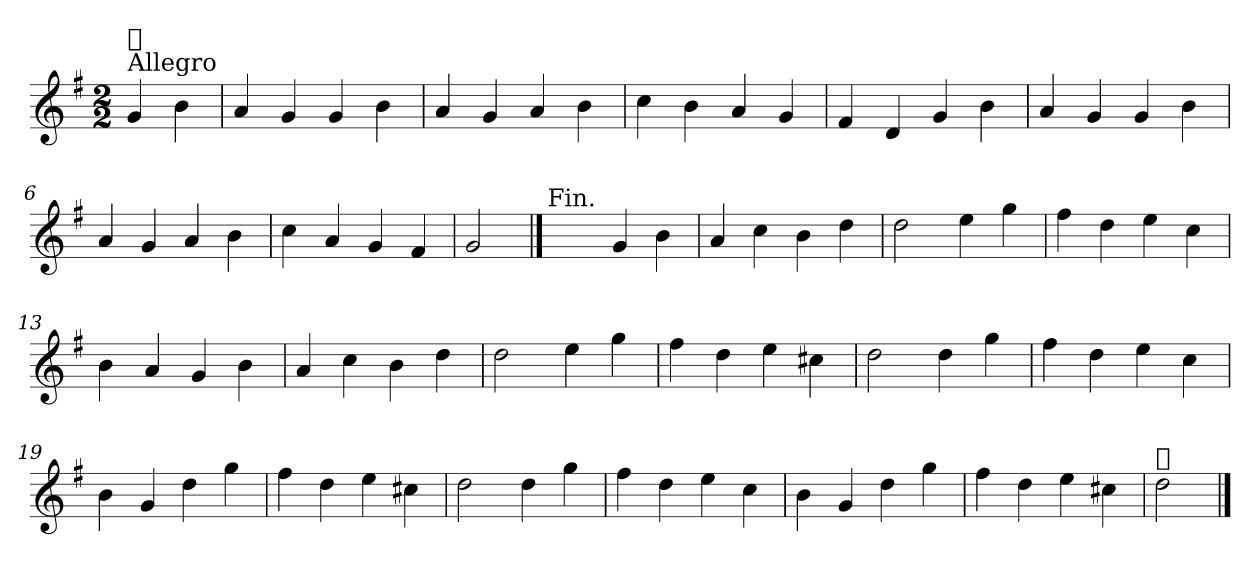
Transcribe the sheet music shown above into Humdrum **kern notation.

**kern
*part1
*staff1
*clefG2
*k[f#]
*G:
*M2/2
=
!LO:TX:a:t=Allegro
!LO:TX:a:t=𝄋
4g/
4b\
=1
4a/
4g/
4g/
4b\
=2
4a/
4g/
4a/
4b\
=3
4cc\
4b\
4a/
4g/
=4
4f#/
4d/
4g/
4b\
!!LO:LB:g=z
=5
4a/
4g/
4g/
4b\
=6
4a/
4g/
4a/
4b\
=7
4cc\
4a/
4g/
4f#/
=8
2g/
==9
!LO:TX:a:t=Fin.
2ryy
4g/
4b\
=10
4a/
4cc\
4b\
4dd\
!!LO:LB:g=z
=11
2dd\
4ee\
4gg\
=12
4ff#\
4dd\
4ee\
4cc\
=13
4b\
4a/
4g/
4b\
=14
4a/
4cc\
4b\
4dd\
=15
2dd\
4ee\
4gg\
=16
4ff#\
4dd\
4ee\
4cc#X\
!!LO:LB:g=z
=17
2dd\
4dd\
4gg\
=18
4ff#\
4dd\
4ee\
4cc\
=19
4b\
4g/
4dd\
4gg\
=20
4ff#\
4dd\
4ee\
4cc#X\
=21
2dd\
4dd\
4gg\
=22
4ff#\
4dd\
4ee\
4cc\
!!LO:LB:g=z
=23
4b\
4g/
4dd\
4gg\
=24
4ff#\
4dd\
4ee\
4cc#X\
=25
!LO:TX:a:t=𝄋
2dd\
==
*-
